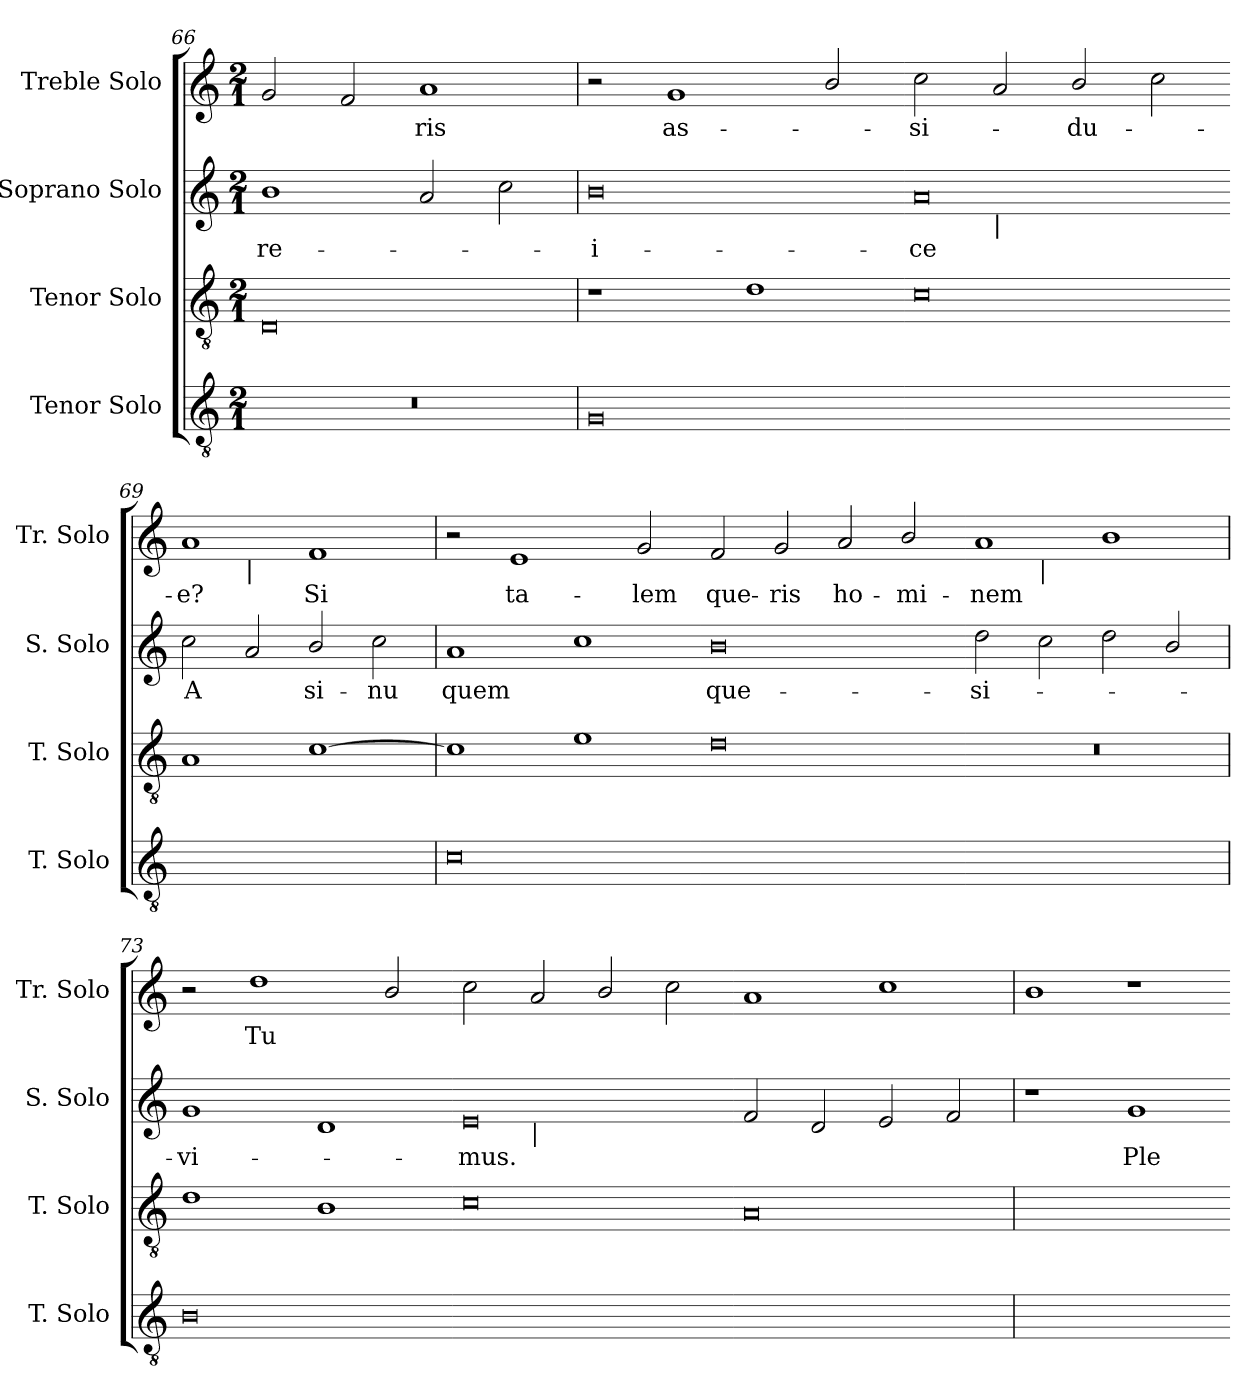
**kern	**kern	**kern	**text	**kern	**text
*part4	*part3	*part2	*part2	*part1	*part1
*staff4	*staff3	*staff2	*staff2	*staff1	*staff1
*I"Tenor Solo	*I"Tenor Solo	*I"Soprano Solo	*	*I"Treble Solo	*
*I'T. Solo	*I'T. Solo	*I'S. Solo	*	*I'Tr. Solo	*
*clefGv2	*clefGv2	*clefG2	*	*clefG2	*
*ITrd7c12	*ITrd7c12	*	*	*	*
*k[]	*k[]	*k[]	*	*k[]	*
*C:	*C:	*C:	*	*C:	*
*M2/1	*M2/1	*M2/1	*	*M2/1	*
=66	=66	=66	=66	=66	=66
!LO:N:vis=1	!	!	!	!	!
!	!	!	!LO:LY:b:color=#000000	!	!
0r	0DDi	1bi	re-	2gi/	.
.	.	.	.	2fi/	.
!	!	!	!	!	!LO:LY:b:color=#000000
.	.	2ai/	.	1ai	-ris
.	.	2cci\	.	.	.
!!LO:LB:g=z
=67	=67	=67	=67	=67	=67
!	!	!	!LO:LY:b:color=#000000	!	!
0GGi	1r	0bi	-i-	2r	.
!	!	!	!	!	!LO:LY:b:color=#000000
.	.	.	.	1gi	as-
.	1Di	.	.	.	.
.	.	.	.	2bi/	.
=68-	=68-	=68-	=68-	=68-	=68-
!	!	!	!LO:LY:b:color=#000000	!	!
!	!	!	!	!	!LO:LY:b:color=#000000
*	*	*^	*	*	*
[<0AAiyy	0Ci	0ai	2ryy	-ce	2cci\	-si-
!	!	!	!LO:TX:b:i:t=|	!	!	!
.	.	.	1.ryy	.	2ai/	.
!	!	!	!	!	!	!LO:LY:b:color=#000000
.	.	.	.	.	2bi/	-du-
.	.	.	.	.	2cci\	.
*	*	*v	*v	*	*	*
=69-	=69-	=69-	=69-	=69-	=69-
*	*	*^	*	*	*
!	!	!	!	!LO:LY:b:color=#000000	!	!
*	*	*v	*v	*	*	*
*	*	*^	*	*	*
!	!	!	!	!	!	!LO:LY:b:color=#000000
*	*	*v	*v	*	*^	*
0AAiyy]	1AAi	2cci\	A	1ai	2ryy	-e?
!	!	!	!	!	!LO:TX:b:i:t=|	!
.	.	2ai/	.	.	1.ryy	.
!	!	!	!LO:LY:b:color=#000000	!	!	!
!	!	!	!	!	!	!LO:LY:b:color=#000000
.	[>1Ci	2bi/	si-	1fi	.	Si
!	!	!	!LO:LY:b:color=#000000	!	!	!
.	.	2cci\	-nu	.	.	.
*	*	*	*	*v	*v	*
=70	=70	=70	=70	=70	=70
*	*	*	*	*^	*
!	!	!	!LO:LY:b:color=#000000	!	!	!
*	*	*	*	*v	*v	*
0Ci	1Ci]	1ai	quem	2r	.
!	!	!	!	!	!LO:LY:b:color=#000000
.	.	.	.	1ei	ta-
.	1Ei	1cci	.	.	.
!	!	!	!	!	!LO:LY:b:color=#000000
.	.	.	.	2gi/	-lem
=71-	=71-	=71-	=71-	=71-	=71-
!	!	!	!LO:LY:b:color=#000000	!	!
!	!	!	!	!	!LO:LY:b:color=#000000
[>0Diyy	0Di	0bi	que-	2fi/	que-
!	!	!	!	!	!LO:LY:b:color=#000000
.	.	.	.	2gi/	-ris
!	!	!	!	!	!LO:LY:b:color=#000000
.	.	.	.	2ai/	ho-
!	!	!	!	!	!LO:LY:b:color=#000000
.	.	.	.	2bi/	-mi-
=72-	=72-	=72-	=72-	=72-	=72-
!	!LO:N:vis=1	!	!	!	!
!	!	!	!LO:LY:b:color=#000000	!	!
!	!	!	!	!	!LO:LY:b:color=#000000
*	*	*	*	*^	*
0Diyy]	0r	2ddi\	-si-	1ai	2ryy	-nem
!	!	!	!	!	!LO:TX:b:i:t=|	!
.	.	2cci\	.	.	1.ryy	.
.	.	2ddi\	.	1bi	.	.
.	.	2bi/	.	.	.	.
*	*	*	*	*v	*v	*
!!LO:PB:g=z
=73	=73	=73	=73	=73	=73
*	*	*	*	*^	*
!	!	!	!LO:LY:b:color=#000000	!	!	!
*	*	*	*	*v	*v	*
0BBi	1Di	1gi	-vi-	2r	.
!	!	!	!	!	!LO:LY:b:color=#000000
.	.	.	.	1ddi	Tu
.	1BBi	1di	.	.	.
.	.	.	.	2bi/	.
=74-	=74-	=74-	=74-	=74-	=74-
!	!	!	!LO:LY:b:color=#000000	!	!
*	*	*^	*	*	*
[<0AAiyy	0Ci	0ei	2ryy	-mus.	2cci\	.
!	!	!	!LO:TX:b:i:t=|	!	!	!
.	.	.	1.ryy	.	2ai/	.
.	.	.	.	.	2bi/	.
.	.	.	.	.	2cci\	.
*	*	*v	*v	*	*	*
=75-	=75-	=75-	=75-	=75-	=75-
0AAiyy]	0AAi	2fi/	.	1ai	.
.	.	2di/	.	.	.
.	.	2ei/	.	1cci	.
.	.	2fi/	.	.	.
=76	=76	=76	=76	=76	=76
[<0GGiyy	[<0BBiyy	1r	.	1bi	.
!	!	!	!LO:LY:b:color=#000000	!	!
.	.	1gi	Ple-	1r	.
=-	=-	=-	=-	=-	=-
*-	*-	*-	*-	*-	*-
